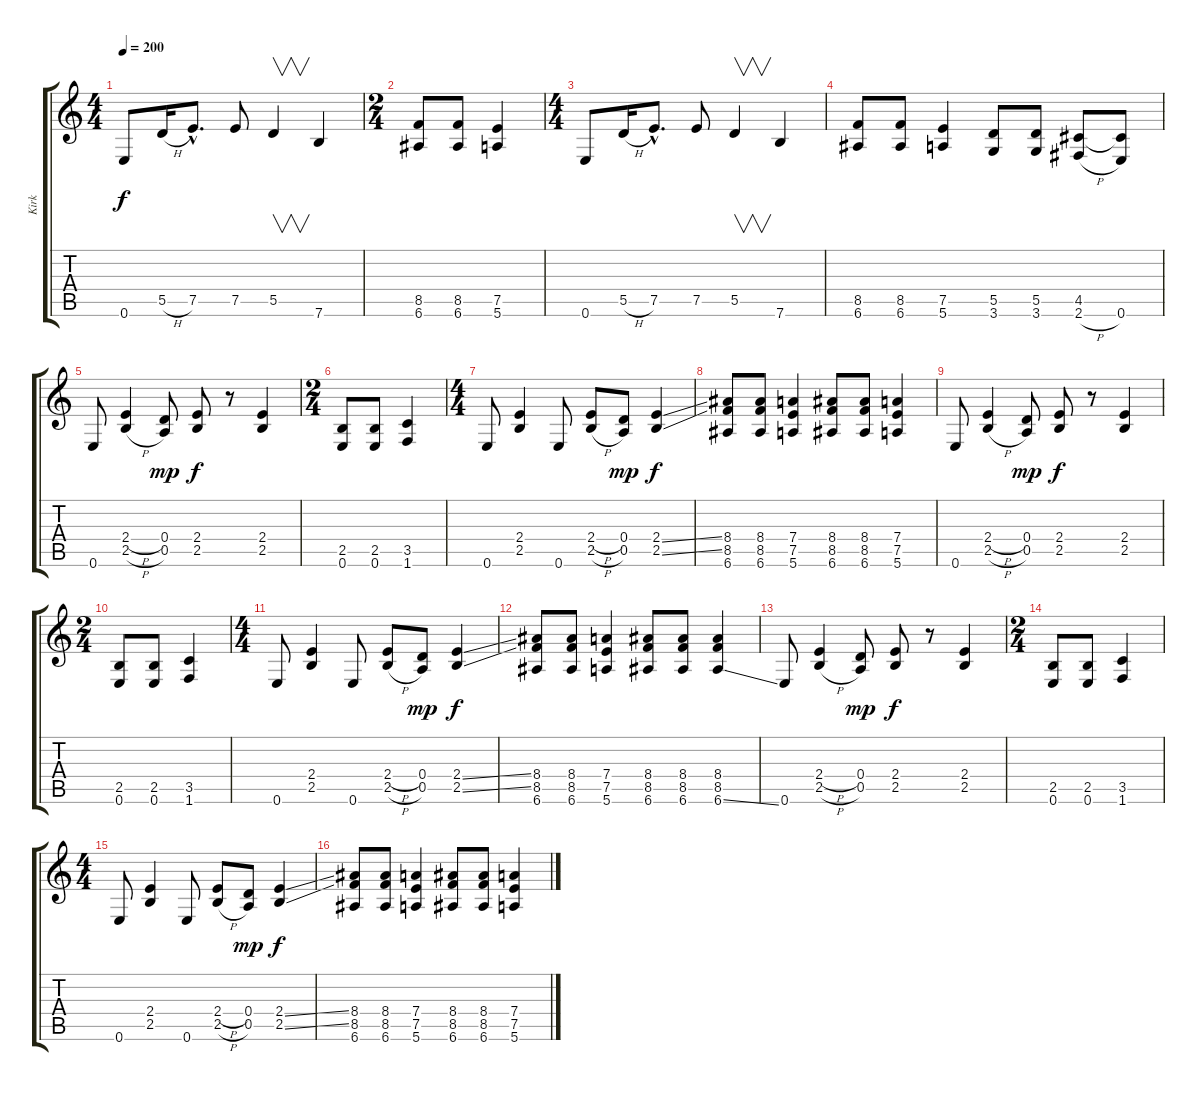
\track ("Kirk" "Kirk") {instrument distortionguitar}
\staff {score tabs}
\tuning (E4 B3 G3 D3 A2 E2) {hide}
\ts (4 4)
\tempo 200
\clef g2
\ks c
0.6.8{dy f} 5.5{h}.16 7.5{hac}.8{d} 7.5.8 5.5.4{v} 7.6.4 |
\ts (2 4)
(8.5 6.6).8 (8.5 6.6).8 (7.5 5.6).4 |
\ts (4 4)
0.6.8 5.5{h}.16 7.5{hac}.8{d} 7.5.8 5.5.4{v} 7.6.4 |
(8.5 6.6).8 (8.5 6.6).8 (7.5 5.6).4 (5.5 3.6).8 (5.5 3.6).8 (4.5 2.6{h}).8 (4.5{t} 0.6).8 |
0.6.8 (2.4{h} 2.5{h}).4 (0.4 0.5).8{dy mp} (2.4 2.5).8{dy f} r.8 (2.4 2.5).4 |
\ts (2 4)
(2.5 0.6).8 (2.5 0.6).8 (3.5 1.6).4 |
\ts (4 4)
0.6.8 (2.4 2.5).4 0.6.8 (2.4{h} 2.5{h}).8 (0.4 0.5).8{dy mp} (2.4{ss} 2.5{ss}).4{dy f} |
(8.4 8.5 6.6).8 (8.4 8.5 6.6).8 (7.4 7.5 5.6).4 (8.4 8.5 6.6).8 (8.4 8.5 6.6).8 (7.4 7.5 5.6).4 |
0.6.8 (2.4{h} 2.5{h}).4 (0.4 0.5).8{dy mp} (2.4 2.5).8{dy f} r.8 (2.4 2.5).4 |
\ts (2 4)
(2.5 0.6).8 (2.5 0.6).8 (3.5 1.6).4 |
\ts (4 4)
0.6.8 (2.4 2.5).4 0.6.8 (2.4{h} 2.5{h}).8 (0.4 0.5).8{dy mp} (2.4{ss} 2.5{ss}).4{dy f} |
(8.4 8.5 6.6).8 (8.4 8.5 6.6).8 (7.4 7.5 5.6).4 (8.4 8.5 6.6).8 (8.4 8.5 6.6).8 (8.4 8.5 6.6{ss}).4 |
0.6.8 (2.4{h} 2.5{h}).4 (0.4 0.5).8{dy mp} (2.4 2.5).8{dy f} r.8 (2.4 2.5).4 |
\ts (2 4)
(2.5 0.6).8 (2.5 0.6).8 (3.5 1.6).4 |
\ts (4 4)
0.6.8 (2.4 2.5).4 0.6.8 (2.4{h} 2.5{h}).8 (0.4 0.5).8{dy mp} (2.4{ss} 2.5{ss}).4{dy f} |
(8.4 8.5 6.6).8 (8.4 8.5 6.6).8 (7.4 7.5 5.6).4 (8.4 8.5 6.6).8 (8.4 8.5 6.6).8 (7.4 7.5 5.6).4
